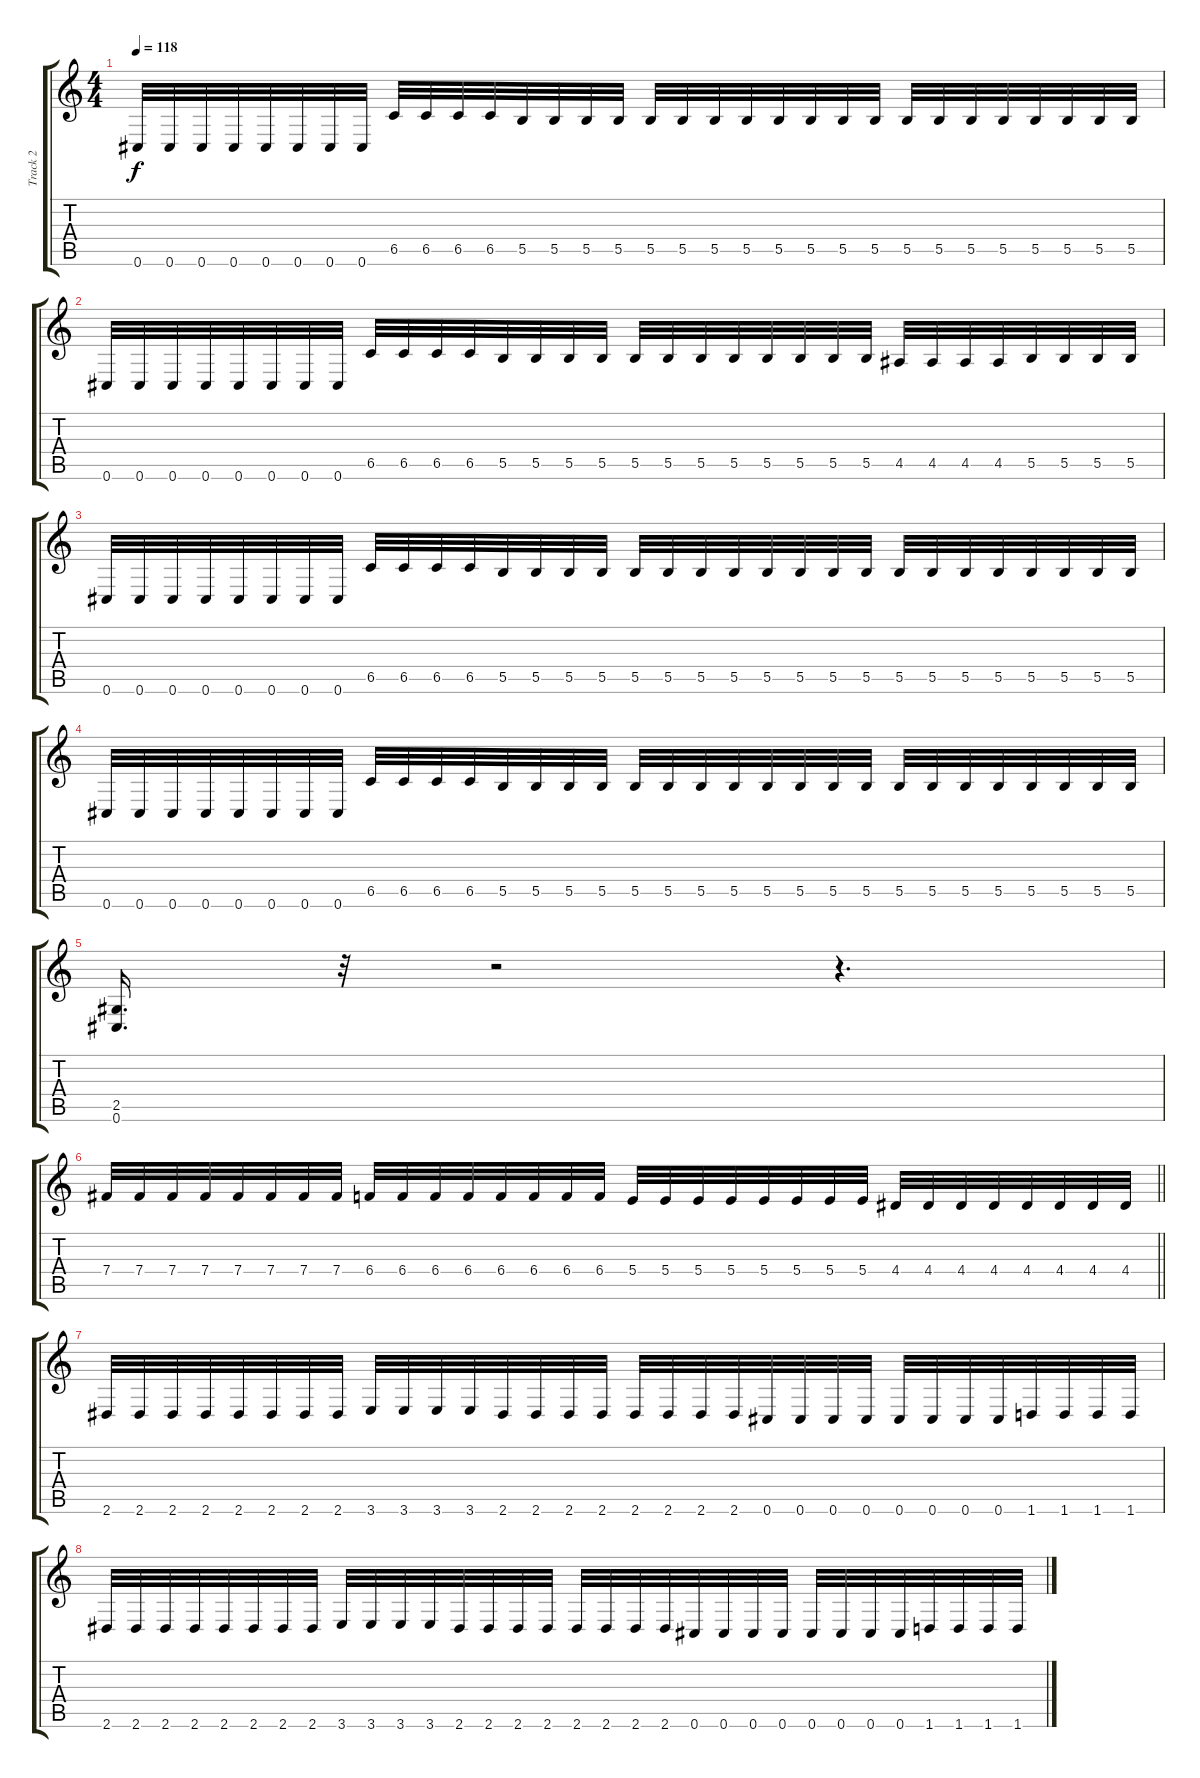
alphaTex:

\track ("Track 2" "Track 2") {instrument distortionguitar}
\staff {score tabs}
\tuning (Db4 Ab3 E3 B2 Gb2 Db2) {hide}
\ts (4 4)
\tempo 118
\clef g2
\ks c
0.6.32{dy f} 0.6.32 0.6.32 0.6.32 0.6.32 0.6.32 0.6.32 0.6.32 6.5.32 6.5.32 6.5.32 6.5.32 5.5.32 5.5.32 5.5.32 5.5.32 5.5.32 5.5.32 5.5.32 5.5.32 5.5.32 5.5.32 5.5.32 5.5.32 5.5.32 5.5.32 5.5.32 5.5.32 5.5.32 5.5.32 5.5.32 5.5.32 |
0.6.32 0.6.32 0.6.32 0.6.32 0.6.32 0.6.32 0.6.32 0.6.32 6.5.32 6.5.32 6.5.32 6.5.32 5.5.32 5.5.32 5.5.32 5.5.32 5.5.32 5.5.32 5.5.32 5.5.32 5.5.32 5.5.32 5.5.32 5.5.32 4.5.32 4.5.32 4.5.32 4.5.32 5.5.32 5.5.32 5.5.32 5.5.32 |
0.6.32 0.6.32 0.6.32 0.6.32 0.6.32 0.6.32 0.6.32 0.6.32 6.5.32 6.5.32 6.5.32 6.5.32 5.5.32 5.5.32 5.5.32 5.5.32 5.5.32 5.5.32 5.5.32 5.5.32 5.5.32 5.5.32 5.5.32 5.5.32 5.5.32 5.5.32 5.5.32 5.5.32 5.5.32 5.5.32 5.5.32 5.5.32 |
0.6.32 0.6.32 0.6.32 0.6.32 0.6.32 0.6.32 0.6.32 0.6.32 6.5.32 6.5.32 6.5.32 6.5.32 5.5.32 5.5.32 5.5.32 5.5.32 5.5.32 5.5.32 5.5.32 5.5.32 5.5.32 5.5.32 5.5.32 5.5.32 5.5.32 5.5.32 5.5.32 5.5.32 5.5.32 5.5.32 5.5.32 5.5.32 |
(2.5 0.6).16{d} r.32 r.2 r.4{d} |
\barLineRight lightlight
7.4.32 7.4.32 7.4.32 7.4.32 7.4.32 7.4.32 7.4.32 7.4.32 6.4.32 6.4.32 6.4.32 6.4.32 6.4.32 6.4.32 6.4.32 6.4.32 5.4.32 5.4.32 5.4.32 5.4.32 5.4.32 5.4.32 5.4.32 5.4.32 4.4.32 4.4.32 4.4.32 4.4.32 4.4.32 4.4.32 4.4.32 4.4.32 |
2.6.32 2.6.32 2.6.32 2.6.32 2.6.32 2.6.32 2.6.32 2.6.32 3.6.32 3.6.32 3.6.32 3.6.32 2.6.32 2.6.32 2.6.32 2.6.32 2.6.32 2.6.32 2.6.32 2.6.32 0.6.32 0.6.32 0.6.32 0.6.32 0.6.32 0.6.32 0.6.32 0.6.32 1.6.32 1.6.32 1.6.32 1.6.32 |
2.6.32 2.6.32 2.6.32 2.6.32 2.6.32 2.6.32 2.6.32 2.6.32 3.6.32 3.6.32 3.6.32 3.6.32 2.6.32 2.6.32 2.6.32 2.6.32 2.6.32 2.6.32 2.6.32 2.6.32 0.6.32 0.6.32 0.6.32 0.6.32 0.6.32 0.6.32 0.6.32 0.6.32 1.6.32 1.6.32 1.6.32 1.6.32
